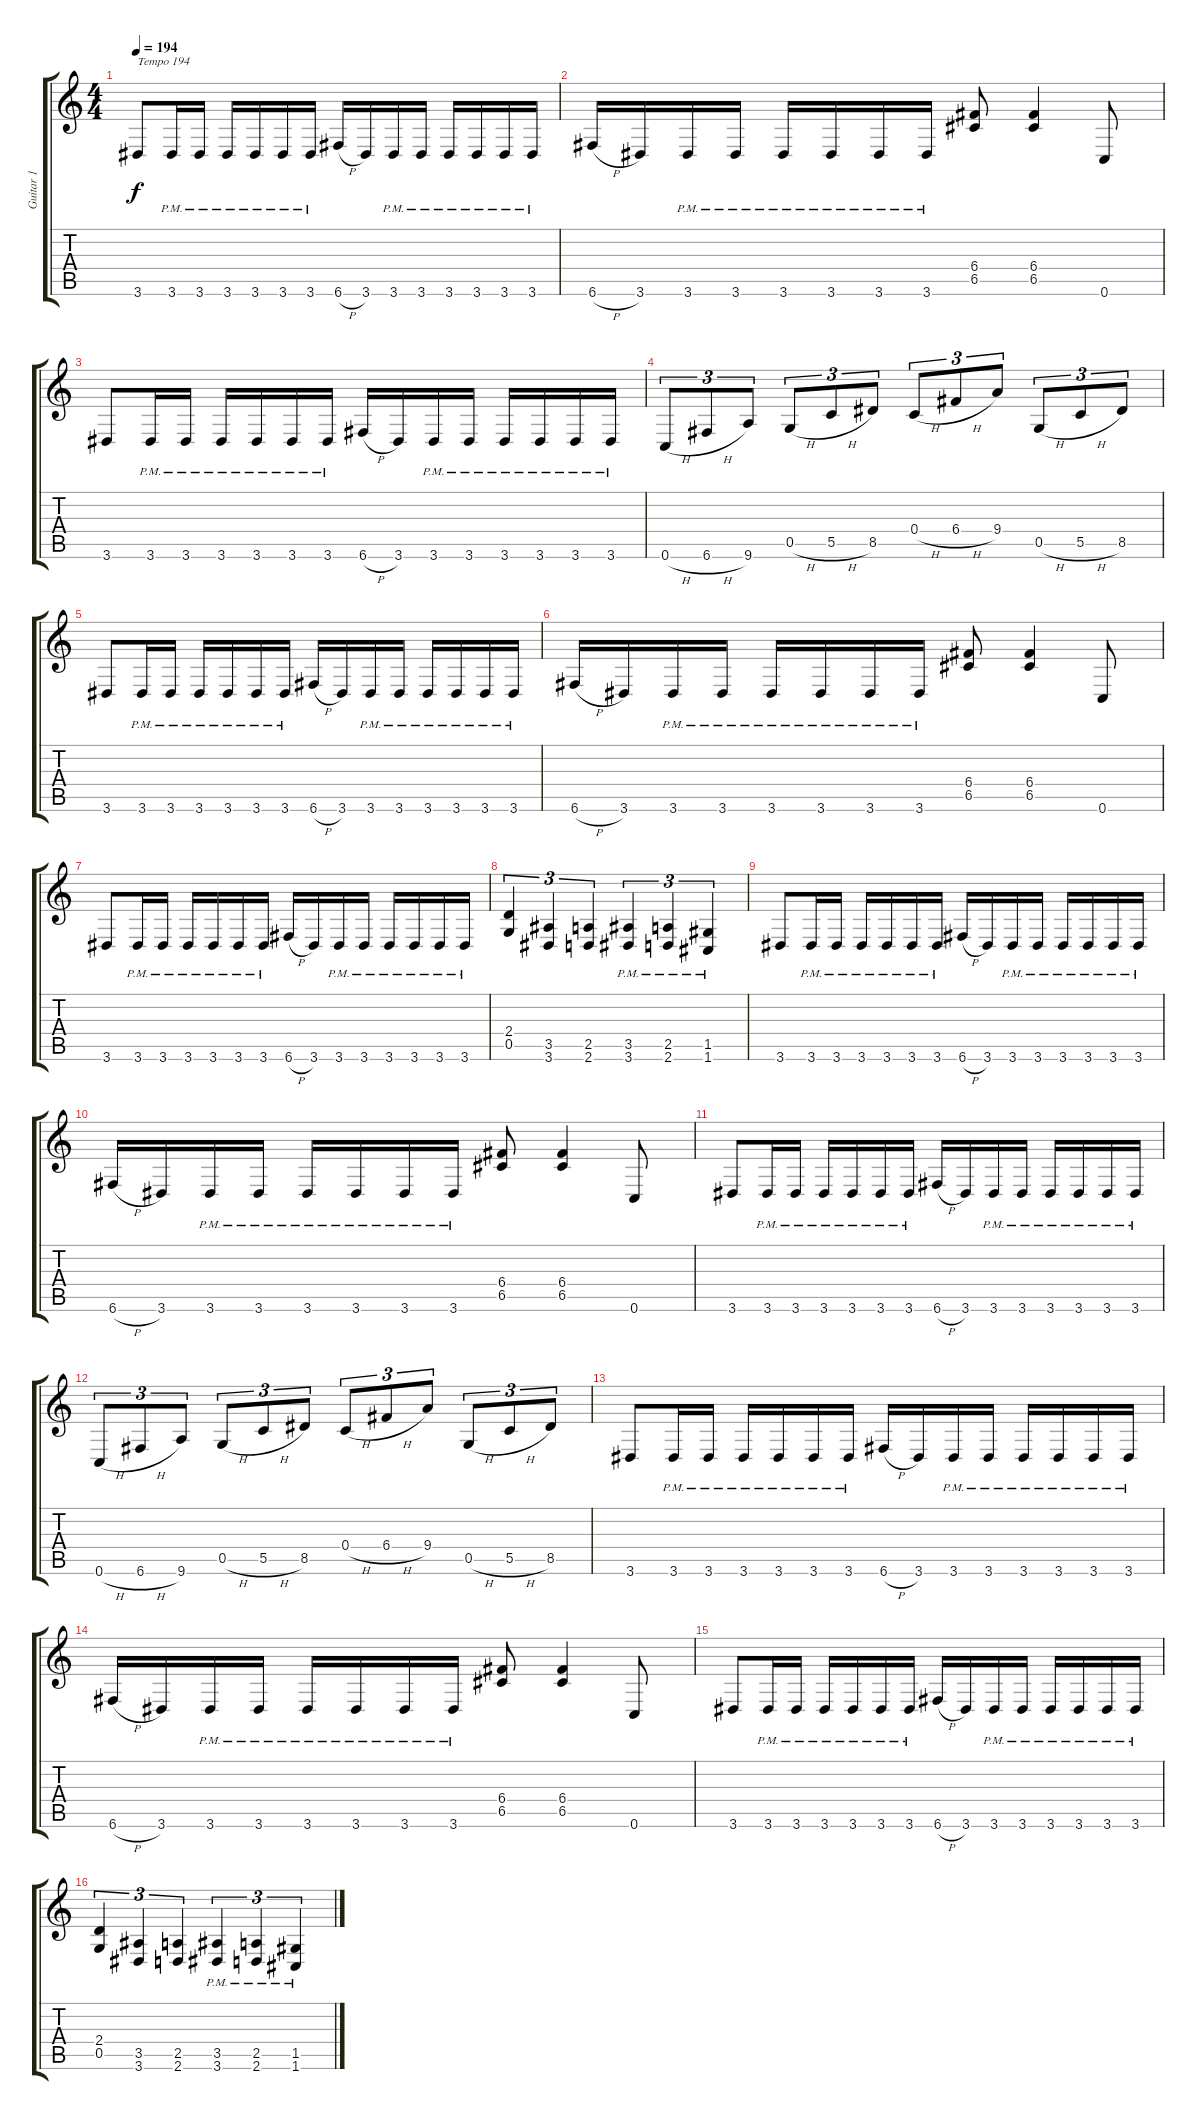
\track ("Guitar 1" "Guitar 1") {instrument distortionguitar}
\staff {score tabs}
\tuning (D4 A3 F3 C3 G2 C2) {hide}
\ts (4 4)
\tempo 194
\clef g2
\ks c
3.6.8{txt "Tempo 194" dy f instrument distortionguitar} 3.6{pm}.16 3.6{pm}.16 3.6{pm}.16 3.6{pm}.16 3.6{pm}.16 3.6{pm}.16 6.6{h}.16 3.6.16 3.6{pm}.16 3.6{pm}.16 3.6{pm}.16 3.6{pm}.16 3.6{pm}.16 3.6{pm}.16 |
6.6{h}.16 3.6.16 3.6{pm}.16 3.6{pm}.16 3.6{pm}.16 3.6{pm}.16 3.6{pm}.16 3.6{pm}.16 (6.4 6.5).8 (6.4 6.5).4 0.6.8 |
3.6.8 3.6{pm}.16 3.6{pm}.16 3.6{pm}.16 3.6{pm}.16 3.6{pm}.16 3.6{pm}.16 6.6{h}.16 3.6.16 3.6{pm}.16 3.6{pm}.16 3.6{pm}.16 3.6{pm}.16 3.6{pm}.16 3.6{pm}.16 |
0.6{h}.8{tu (3 2)} 6.6{h}.8{tu (3 2)} 9.6.8{tu (3 2)} 0.5{h}.8{tu (3 2)} 5.5{h}.8{tu (3 2)} 8.5.8{tu (3 2)} 0.4{h}.8{tu (3 2)} 6.4{h}.8{tu (3 2)} 9.4.8{tu (3 2)} 0.5{h}.8{tu (3 2)} 5.5{h}.8{tu (3 2)} 8.5.8{tu (3 2)} |
3.6.8 3.6{pm}.16 3.6{pm}.16 3.6{pm}.16 3.6{pm}.16 3.6{pm}.16 3.6{pm}.16 6.6{h}.16 3.6.16 3.6{pm}.16 3.6{pm}.16 3.6{pm}.16 3.6{pm}.16 3.6{pm}.16 3.6{pm}.16 |
6.6{h}.16 3.6.16 3.6{pm}.16 3.6{pm}.16 3.6{pm}.16 3.6{pm}.16 3.6{pm}.16 3.6{pm}.16 (6.4 6.5).8 (6.4 6.5).4 0.6.8 |
3.6.8 3.6{pm}.16 3.6{pm}.16 3.6{pm}.16 3.6{pm}.16 3.6{pm}.16 3.6{pm}.16 6.6{h}.16 3.6.16 3.6{pm}.16 3.6{pm}.16 3.6{pm}.16 3.6{pm}.16 3.6{pm}.16 3.6{pm}.16 |
(2.4 0.5).4{tu (3 2)} (3.5 3.6).4{tu (3 2)} (2.5 2.6).4{tu (3 2)} (3.5{pm} 3.6{pm}).4{tu (3 2)} (2.5{pm} 2.6{pm}).4{tu (3 2)} (1.5{pm} 1.6{pm}).4{tu (3 2)} |
3.6.8 3.6{pm}.16 3.6{pm}.16 3.6{pm}.16 3.6{pm}.16 3.6{pm}.16 3.6{pm}.16 6.6{h}.16 3.6.16 3.6{pm}.16 3.6{pm}.16 3.6{pm}.16 3.6{pm}.16 3.6{pm}.16 3.6{pm}.16 |
6.6{h}.16 3.6.16 3.6{pm}.16 3.6{pm}.16 3.6{pm}.16 3.6{pm}.16 3.6{pm}.16 3.6{pm}.16 (6.4 6.5).8 (6.4 6.5).4 0.6.8 |
3.6.8 3.6{pm}.16 3.6{pm}.16 3.6{pm}.16 3.6{pm}.16 3.6{pm}.16 3.6{pm}.16 6.6{h}.16 3.6.16 3.6{pm}.16 3.6{pm}.16 3.6{pm}.16 3.6{pm}.16 3.6{pm}.16 3.6{pm}.16 |
0.6{h}.8{tu (3 2)} 6.6{h}.8{tu (3 2)} 9.6.8{tu (3 2)} 0.5{h}.8{tu (3 2)} 5.5{h}.8{tu (3 2)} 8.5.8{tu (3 2)} 0.4{h}.8{tu (3 2)} 6.4{h}.8{tu (3 2)} 9.4.8{tu (3 2)} 0.5{h}.8{tu (3 2)} 5.5{h}.8{tu (3 2)} 8.5.8{tu (3 2)} |
3.6.8 3.6{pm}.16 3.6{pm}.16 3.6{pm}.16 3.6{pm}.16 3.6{pm}.16 3.6{pm}.16 6.6{h}.16 3.6.16 3.6{pm}.16 3.6{pm}.16 3.6{pm}.16 3.6{pm}.16 3.6{pm}.16 3.6{pm}.16 |
6.6{h}.16 3.6.16 3.6{pm}.16 3.6{pm}.16 3.6{pm}.16 3.6{pm}.16 3.6{pm}.16 3.6{pm}.16 (6.4 6.5).8 (6.4 6.5).4 0.6.8 |
3.6.8 3.6{pm}.16 3.6{pm}.16 3.6{pm}.16 3.6{pm}.16 3.6{pm}.16 3.6{pm}.16 6.6{h}.16 3.6.16 3.6{pm}.16 3.6{pm}.16 3.6{pm}.16 3.6{pm}.16 3.6{pm}.16 3.6{pm}.16 |
(2.4 0.5).4{tu (3 2)} (3.5 3.6).4{tu (3 2)} (2.5 2.6).4{tu (3 2)} (3.5{pm} 3.6{pm}).4{tu (3 2)} (2.5{pm} 2.6{pm}).4{tu (3 2)} (1.5{pm} 1.6{pm}).4{tu (3 2)}
